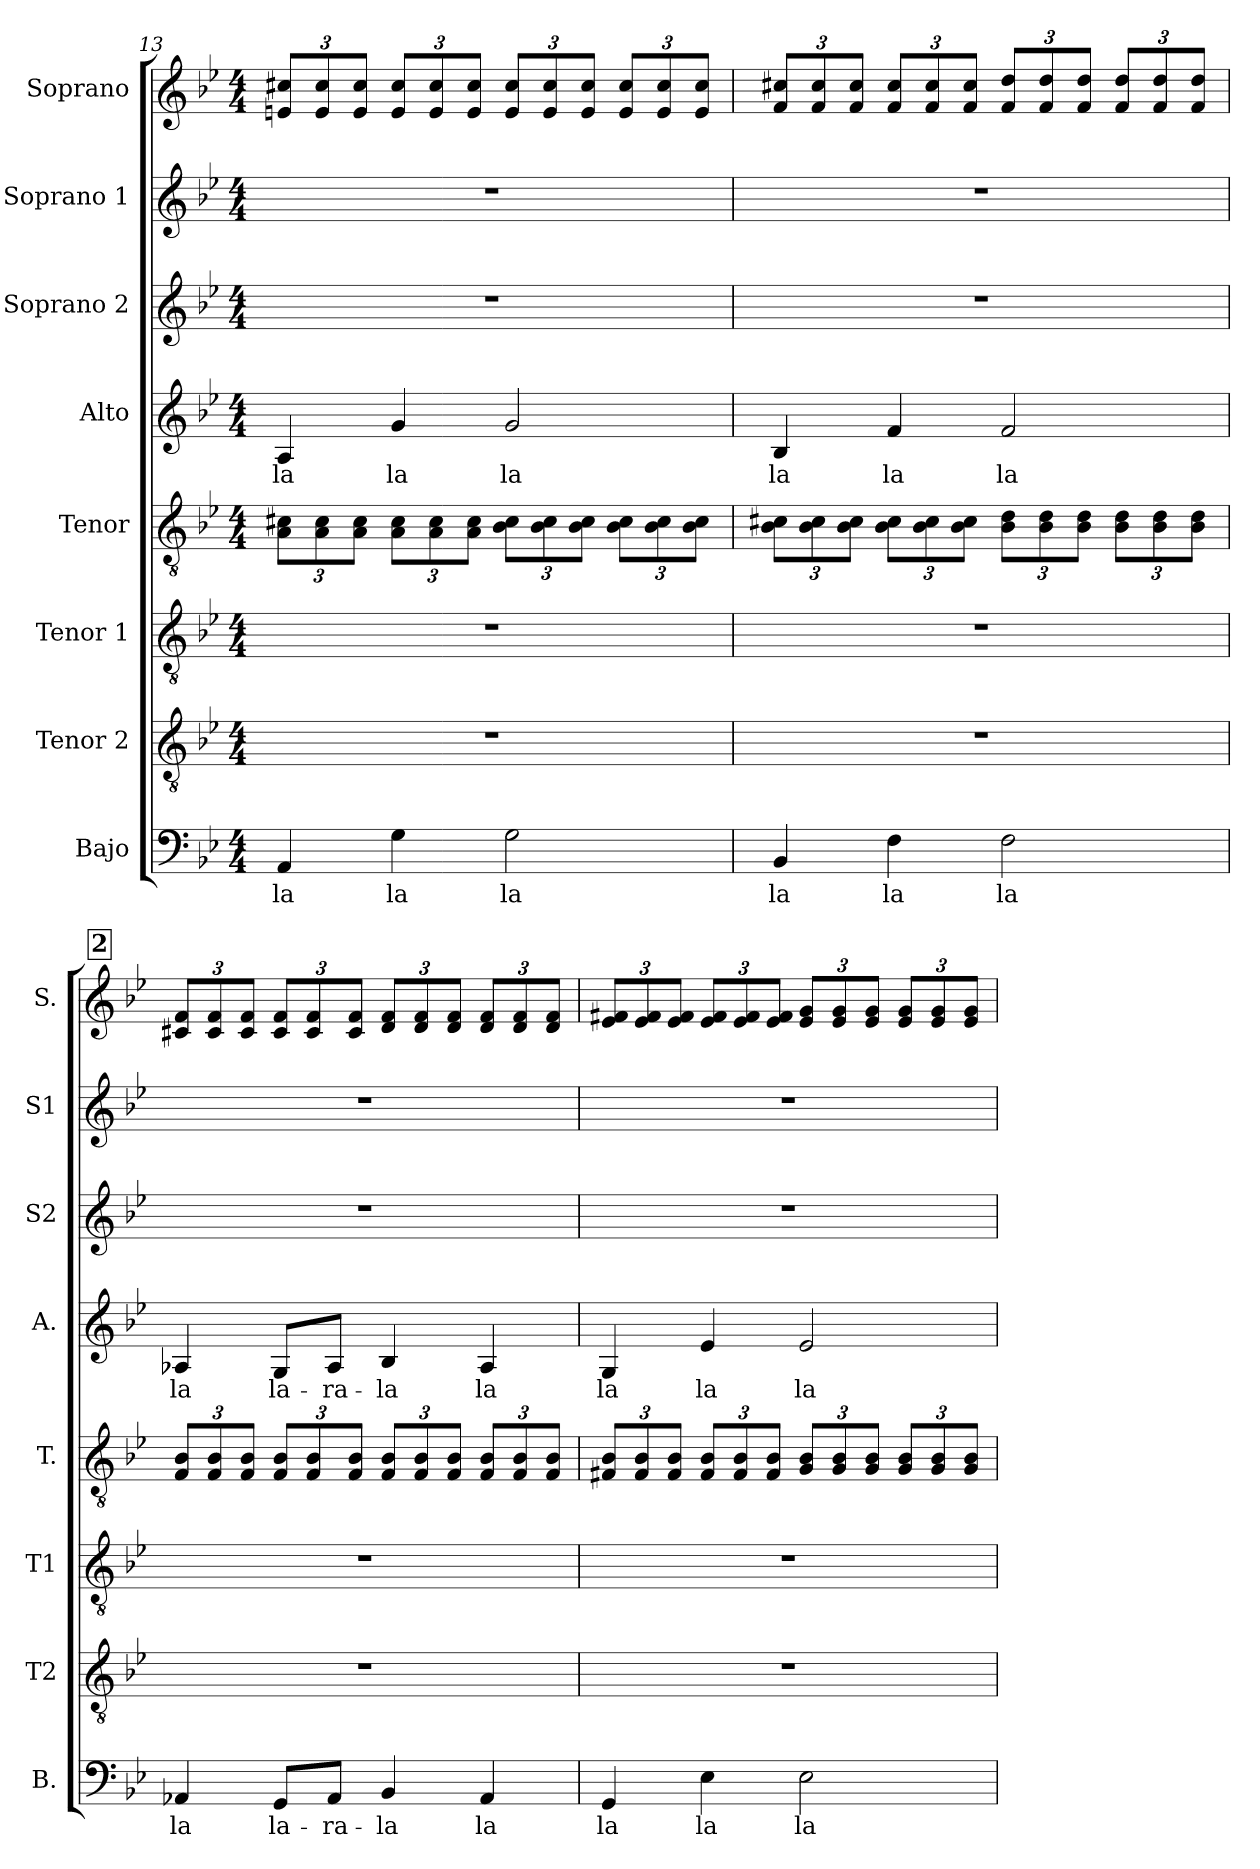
**kern	**text	**kern	**kern	**kern	**kern	**text	**kern	**kern	**kern
*part8	*part8	*part7	*part6	*part5	*part4	*part4	*part3	*part2	*part1
*staff8	*staff8	*staff7	*staff6	*staff5	*staff4	*staff4	*staff3	*staff2	*staff1
*I"Bajo	*	*I"Tenor 2	*I"Tenor 1	*I"Tenor	*I"Alto	*	*I"Soprano 2	*I"Soprano 1	*I"Soprano
*I'B.	*	*I'T2	*I'T1	*I'T.	*I'A.	*	*I'S2	*I'S1	*I'S.
!!LO:LB:g=z
*clefF4	*	*clefGv2	*clefGv2	*clefGv2	*clefG2	*	*clefG2	*clefG2	*clefG2
*k[b-e-]	*	*k[b-e-]	*k[b-e-]	*k[b-e-]	*k[b-e-]	*	*k[b-e-]	*k[b-e-]	*k[b-e-]
*M4/4	*	*M4/4	*M4/4	*M4/4	*M4/4	*	*M4/4	*M4/4	*M4/4
=13	=13	=13	=13	=13	=13	=13	=13	=13	=13
!	!LO:LY:b	!	!	!	!	!	!	!	!
*	*	*	*	*Xbrackettup	*	*	*	*	*
!	!	!	!	!	!	!LO:LY:b	!	!	!
*	*	*	*	*	*	*	*	*	*Xbrackettup
4AA/	la	1r	1r	12A\ 12c#X\L	4A/	la	1r	1r	12en/ 12cc#X/L
.	.	.	.	12A\ 12c#\	.	.	.	.	12e/ 12cc#/
.	.	.	.	12A\ 12c#\J	.	.	.	.	12e/ 12cc#/J
!	!LO:LY:b	!	!	!	!	!LO:LY:b	!	!	!
4G\	la	.	.	12A\ 12c#\L	4g/	la	.	.	12e/ 12cc#/L
.	.	.	.	12A\ 12c#\	.	.	.	.	12e/ 12cc#/
.	.	.	.	12A\ 12c#\J	.	.	.	.	12e/ 12cc#/J
!	!LO:LY:b	!	!	!	!	!LO:LY:b	!	!	!
2G\	la	.	.	12B-\ 12c#\L	2g/	la	.	.	12e/ 12cc#/L
.	.	.	.	12B-\ 12c#\	.	.	.	.	12e/ 12cc#/
.	.	.	.	12B-\ 12c#\J	.	.	.	.	12e/ 12cc#/J
.	.	.	.	12B-\ 12c#\L	.	.	.	.	12e/ 12cc#/L
.	.	.	.	12B-\ 12c#\	.	.	.	.	12e/ 12cc#/
.	.	.	.	12B-\ 12c#\J	.	.	.	.	12e/ 12cc#/J
=14	=14	=14	=14	=14	=14	=14	=14	=14	=14
!	!LO:LY:b	!	!	!	!	!LO:LY:b	!	!	!
4BB-/	la	1r	1r	12B-\ 12c#X\L	4B-/	la	1r	1r	12f/ 12cc#X/L
.	.	.	.	12B-\ 12c#\	.	.	.	.	12f/ 12cc#/
.	.	.	.	12B-\ 12c#\J	.	.	.	.	12f/ 12cc#/J
!	!LO:LY:b	!	!	!	!	!LO:LY:b	!	!	!
4F\	la	.	.	12B-\ 12c#\L	4f/	la	.	.	12f/ 12cc#/L
.	.	.	.	12B-\ 12c#\	.	.	.	.	12f/ 12cc#/
.	.	.	.	12B-\ 12c#\J	.	.	.	.	12f/ 12cc#/J
!	!LO:LY:b	!	!	!	!	!LO:LY:b	!	!	!
2F\	la	.	.	12B-\ 12d\L	2f/	la	.	.	12f/ 12dd/L
.	.	.	.	12B-\ 12d\	.	.	.	.	12f/ 12dd/
.	.	.	.	12B-\ 12d\J	.	.	.	.	12f/ 12dd/J
.	.	.	.	12B-\ 12d\L	.	.	.	.	12f/ 12dd/L
.	.	.	.	12B-\ 12d\	.	.	.	.	12f/ 12dd/
.	.	.	.	12B-\ 12d\J	.	.	.	.	12f/ 12dd/J
!!LO:REH:place=s1:a:B:fs=14:t=2
=15	=15	=15	=15	=15	=15	=15	=15	=15	=15
!	!LO:LY:b	!	!	!	!	!LO:LY:b	!	!	!
4AA-X/	la	1r	1r	12F/ 12B-/L	4A-X/	la	1r	1r	12c#X/ 12f/L
.	.	.	.	12F/ 12B-/	.	.	.	.	12c#/ 12f/
.	.	.	.	12F/ 12B-/J	.	.	.	.	12c#/ 12f/J
!	!LO:LY:b	!	!	!	!	!LO:LY:b	!	!	!
8GG/L	la-	.	.	12F/ 12B-/L	8G/L	la-	.	.	12c#/ 12f/L
.	.	.	.	12F/ 12B-/	.	.	.	.	12c#/ 12f/
!	!LO:LY:b	!	!	!	!	!LO:LY:b	!	!	!
8AA-/J	-ra-	.	.	.	8A-/J	-ra-	.	.	.
.	.	.	.	12F/ 12B-/J	.	.	.	.	12c#/ 12f/J
!	!LO:LY:b	!	!	!	!	!LO:LY:b	!	!	!
4BB-/	-la	.	.	12F/ 12B-/L	4B-/	-la	.	.	12d/ 12f/L
.	.	.	.	12F/ 12B-/	.	.	.	.	12d/ 12f/
.	.	.	.	12F/ 12B-/J	.	.	.	.	12d/ 12f/J
!	!LO:LY:b	!	!	!	!	!LO:LY:b	!	!	!
4AA-/	la	.	.	12F/ 12B-/L	4A-/	la	.	.	12d/ 12f/L
.	.	.	.	12F/ 12B-/	.	.	.	.	12d/ 12f/
.	.	.	.	12F/ 12B-/J	.	.	.	.	12d/ 12f/J
!!LO:PB:g=z
=16	=16	=16	=16	=16	=16	=16	=16	=16	=16
!	!LO:LY:b	!	!	!	!	!LO:LY:b	!	!	!
4GG/	la	1r	1r	12F#X/ 12B-/L	4G/	la	1r	1r	12e-/ 12f#X/L
.	.	.	.	12F#/ 12B-/	.	.	.	.	12e-/ 12f#/
.	.	.	.	12F#/ 12B-/J	.	.	.	.	12e-/ 12f#/J
!	!LO:LY:b	!	!	!	!	!LO:LY:b	!	!	!
4E-\	la	.	.	12F#/ 12B-/L	4e-/	la	.	.	12e-/ 12f#/L
.	.	.	.	12F#/ 12B-/	.	.	.	.	12e-/ 12f#/
.	.	.	.	12F#/ 12B-/J	.	.	.	.	12e-/ 12f#/J
!	!LO:LY:b	!	!	!	!	!LO:LY:b	!	!	!
2E-\	la	.	.	12G/ 12B-/L	2e-/	la	.	.	12e-/ 12g/L
.	.	.	.	12G/ 12B-/	.	.	.	.	12e-/ 12g/
.	.	.	.	12G/ 12B-/J	.	.	.	.	12e-/ 12g/J
.	.	.	.	12G/ 12B-/L	.	.	.	.	12e-/ 12g/L
.	.	.	.	12G/ 12B-/	.	.	.	.	12e-/ 12g/
.	.	.	.	12G/ 12B-/J	.	.	.	.	12e-/ 12g/J
=	=	=	=	=	=	=	=	=	=
*-	*-	*-	*-	*-	*-	*-	*-	*-	*-
